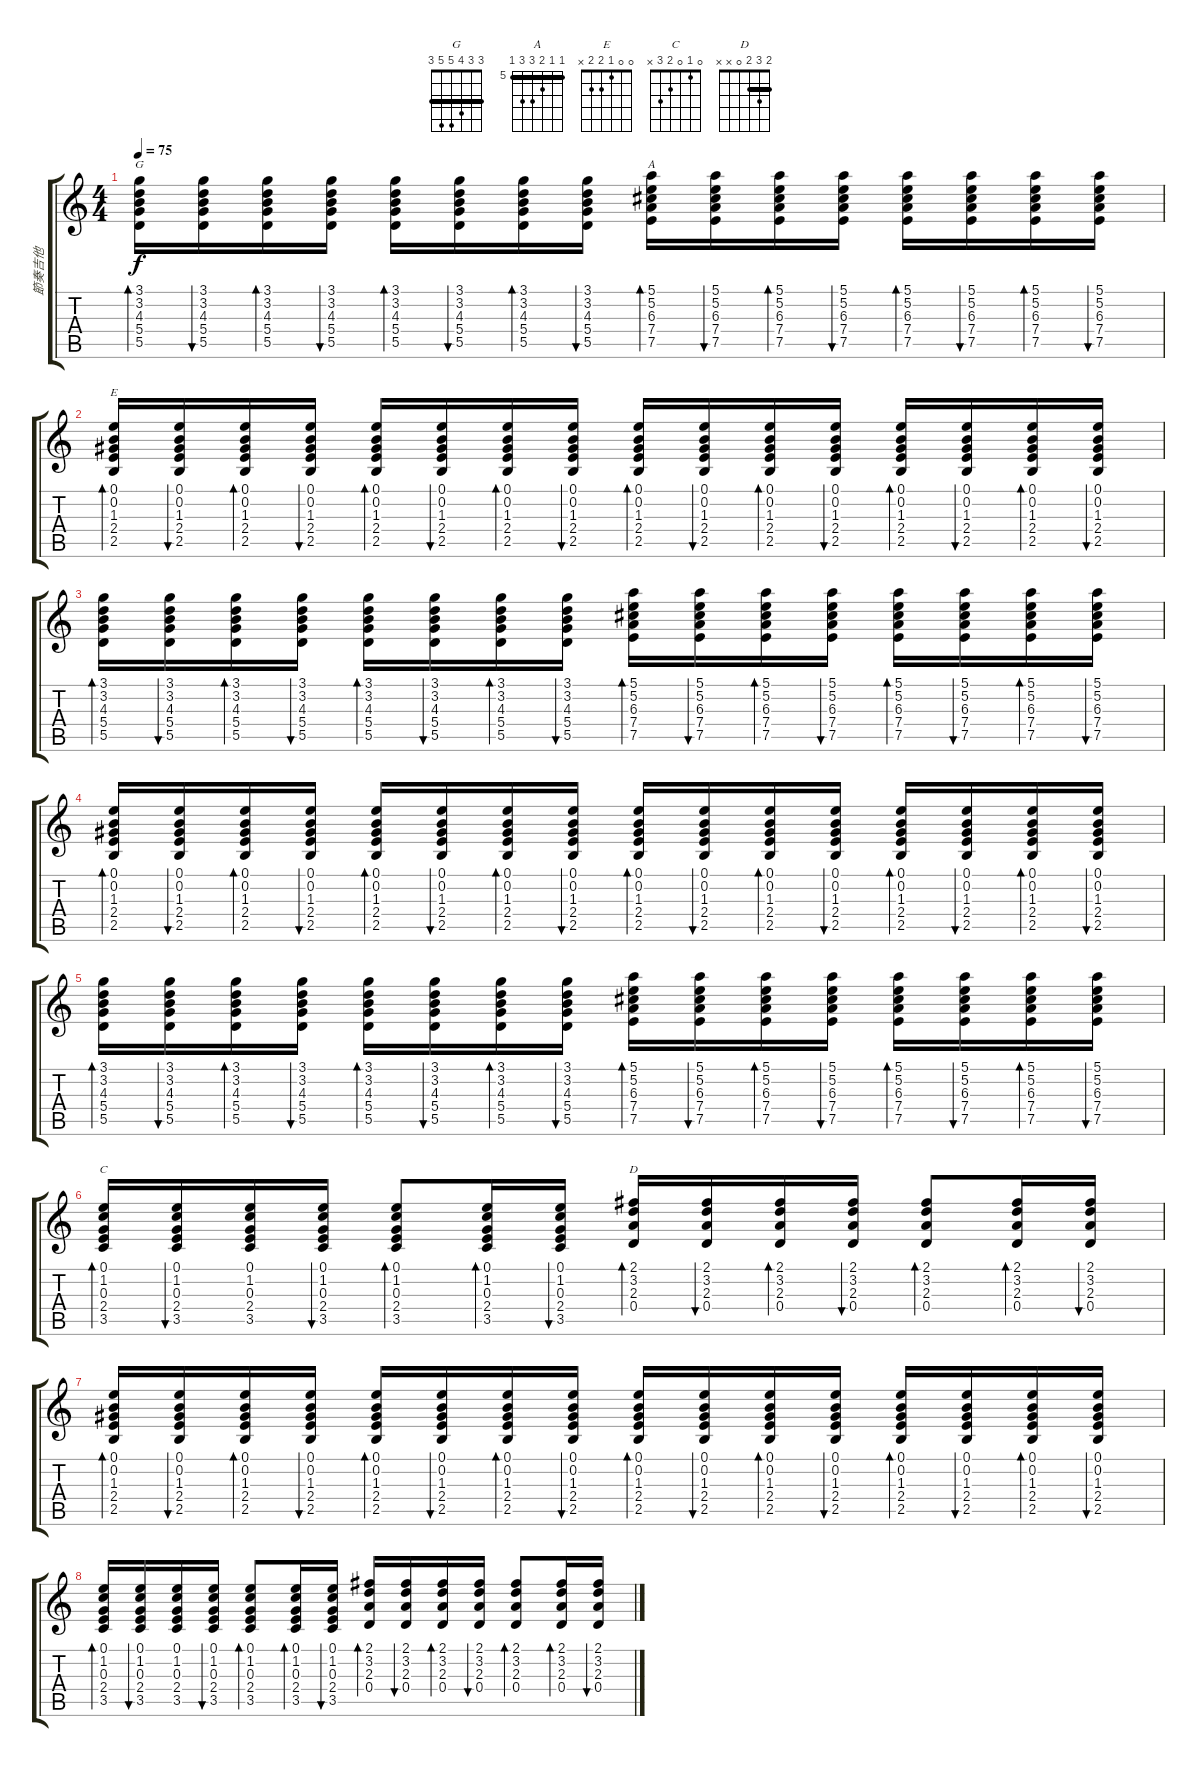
\track ("節奏吉他" "節奏吉他") {instrument acousticguitarsteel}
\staff {score tabs}
\tuning (E4 B3 G3 D3 A2 E2) {hide}
\chord ("G" 3 3 4 5 5 3) {barre 3}
\chord ("A" 5 5 6 7 7 5) {firstfret 5 barre 5}
\chord ("E" 0 0 1 2 2 x)
\chord ("C" 0 1 0 2 3 x)
\chord ("D" 2 3 2 0 x x) {barre 2}
\ts (4 4)
\tempo 75
\clef g2
\ks c
(3.1 3.2 4.3 5.4 5.5).16{bd 30 ch "G" dy f} (3.1 3.2 4.3 5.4 5.5).16{bu 30} (3.1 3.2 4.3 5.4 5.5).16{bd 30} (3.1 3.2 4.3 5.4 5.5).16{bu 30} (3.1 3.2 4.3 5.4 5.5).16{bd 30} (3.1 3.2 4.3 5.4 5.5).16{bu 30} (3.1 3.2 4.3 5.4 5.5).16{bd 30} (3.1 3.2 4.3 5.4 5.5).16{bu 30} (5.1 5.2 6.3 7.4 7.5).16{bd 30 ch "A"} (5.1 5.2 6.3 7.4 7.5).16{bu 30} (5.1 5.2 6.3 7.4 7.5).16{bd 30} (5.1 5.2 6.3 7.4 7.5).16{bu 30} (5.1 5.2 6.3 7.4 7.5).16{bd 30} (5.1 5.2 6.3 7.4 7.5).16{bu 30} (5.1 5.2 6.3 7.4 7.5).16{bd 30} (5.1 5.2 6.3 7.4 7.5).16{bu 30} |
(0.1 0.2 1.3 2.4 2.5).16{bd 30 ch "E"} (0.1 0.2 1.3 2.4 2.5).16{bu 30} (0.1 0.2 1.3 2.4 2.5).16{bd 30} (0.1 0.2 1.3 2.4 2.5).16{bu 30} (0.1 0.2 1.3 2.4 2.5).16{bd 30} (0.1 0.2 1.3 2.4 2.5).16{bu 30} (0.1 0.2 1.3 2.4 2.5).16{bd 30} (0.1 0.2 1.3 2.4 2.5).16{bu 30} (0.1 0.2 1.3 2.4 2.5).16{bd 30} (0.1 0.2 1.3 2.4 2.5).16{bu 30} (0.1 0.2 1.3 2.4 2.5).16{bd 30} (0.1 0.2 1.3 2.4 2.5).16{bu 30} (0.1 0.2 1.3 2.4 2.5).16{bd 30} (0.1 0.2 1.3 2.4 2.5).16{bu 30} (0.1 0.2 1.3 2.4 2.5).16{bd 30} (0.1 0.2 1.3 2.4 2.5).16{bu 30} |
(3.1 3.2 4.3 5.4 5.5).16{bd 30} (3.1 3.2 4.3 5.4 5.5).16{bu 30} (3.1 3.2 4.3 5.4 5.5).16{bd 30} (3.1 3.2 4.3 5.4 5.5).16{bu 30} (3.1 3.2 4.3 5.4 5.5).16{bd 30} (3.1 3.2 4.3 5.4 5.5).16{bu 30} (3.1 3.2 4.3 5.4 5.5).16{bd 30} (3.1 3.2 4.3 5.4 5.5).16{bu 30} (5.1 5.2 6.3 7.4 7.5).16{bd 30} (5.1 5.2 6.3 7.4 7.5).16{bu 30} (5.1 5.2 6.3 7.4 7.5).16{bd 30} (5.1 5.2 6.3 7.4 7.5).16{bu 30} (5.1 5.2 6.3 7.4 7.5).16{bd 30} (5.1 5.2 6.3 7.4 7.5).16{bu 30} (5.1 5.2 6.3 7.4 7.5).16{bd 30} (5.1 5.2 6.3 7.4 7.5).16{bu 30} |
(0.1 0.2 1.3 2.4 2.5).16{bd 30} (0.1 0.2 1.3 2.4 2.5).16{bu 30} (0.1 0.2 1.3 2.4 2.5).16{bd 30} (0.1 0.2 1.3 2.4 2.5).16{bu 30} (0.1 0.2 1.3 2.4 2.5).16{bd 30} (0.1 0.2 1.3 2.4 2.5).16{bu 30} (0.1 0.2 1.3 2.4 2.5).16{bd 30} (0.1 0.2 1.3 2.4 2.5).16{bu 30} (0.1 0.2 1.3 2.4 2.5).16{bd 30} (0.1 0.2 1.3 2.4 2.5).16{bu 30} (0.1 0.2 1.3 2.4 2.5).16{bd 30} (0.1 0.2 1.3 2.4 2.5).16{bu 30} (0.1 0.2 1.3 2.4 2.5).16{bd 30} (0.1 0.2 1.3 2.4 2.5).16{bu 30} (0.1 0.2 1.3 2.4 2.5).16{bd 30} (0.1 0.2 1.3 2.4 2.5).16{bu 30} |
(3.1 3.2 4.3 5.4 5.5).16{bd 30} (3.1 3.2 4.3 5.4 5.5).16{bu 30} (3.1 3.2 4.3 5.4 5.5).16{bd 30} (3.1 3.2 4.3 5.4 5.5).16{bu 30} (3.1 3.2 4.3 5.4 5.5).16{bd 30} (3.1 3.2 4.3 5.4 5.5).16{bu 30} (3.1 3.2 4.3 5.4 5.5).16{bd 30} (3.1 3.2 4.3 5.4 5.5).16{bu 30} (5.1 5.2 6.3 7.4 7.5).16{bd 30} (5.1 5.2 6.3 7.4 7.5).16{bu 30} (5.1 5.2 6.3 7.4 7.5).16{bd 30} (5.1 5.2 6.3 7.4 7.5).16{bu 30} (5.1 5.2 6.3 7.4 7.5).16{bd 30} (5.1 5.2 6.3 7.4 7.5).16{bu 30} (5.1 5.2 6.3 7.4 7.5).16{bd 30} (5.1 5.2 6.3 7.4 7.5).16{bu 30} |
\section ("" "")
(0.1 1.2 0.3 2.4 3.5).16{bd 30 ch "C" volume 6} (0.1 1.2 0.3 2.4 3.5).16{bu 30} (0.1 1.2 0.3 2.4 3.5).16 (0.1 1.2 0.3 2.4 3.5).16{bu 30} (0.1 1.2 0.3 2.4 3.5).8{bd 30} (0.1 1.2 0.3 2.4 3.5).16{bd 30} (0.1 1.2 0.3 2.4 3.5).16{bu 30} (2.1 3.2 2.3 0.4).16{bd 30 ch "D"} (2.1 3.2 2.3 0.4).16{bu 30} (2.1 3.2 2.3 0.4).16{bd 30} (2.1 3.2 2.3 0.4).16{bu 30} (2.1 3.2 2.3 0.4).8{bd 30} (2.1 3.2 2.3 0.4).16{bd 30} (2.1 3.2 2.3 0.4).16{bu 30} |
(0.1 0.2 1.3 2.4 2.5).16{bd 30} (0.1 0.2 1.3 2.4 2.5).16{bu 30} (0.1 0.2 1.3 2.4 2.5).16{bd 30} (0.1 0.2 1.3 2.4 2.5).16{bu 30} (0.1 0.2 1.3 2.4 2.5).16{bd 30} (0.1 0.2 1.3 2.4 2.5).16{bu 30} (0.1 0.2 1.3 2.4 2.5).16{bd 30} (0.1 0.2 1.3 2.4 2.5).16{bu 30} (0.1 0.2 1.3 2.4 2.5).16{bd 30} (0.1 0.2 1.3 2.4 2.5).16{bu 30} (0.1 0.2 1.3 2.4 2.5).16{bd 30} (0.1 0.2 1.3 2.4 2.5).16{bu 30} (0.1 0.2 1.3 2.4 2.5).16{bd 30} (0.1 0.2 1.3 2.4 2.5).16{bu 30} (0.1 0.2 1.3 2.4 2.5).16{bd 30} (0.1 0.2 1.3 2.4 2.5).16{bu 30} |
(0.1 1.2 0.3 2.4 3.5).16{bd 30} (0.1 1.2 0.3 2.4 3.5).16{bu 30} (0.1 1.2 0.3 2.4 3.5).16 (0.1 1.2 0.3 2.4 3.5).16{bu 30} (0.1 1.2 0.3 2.4 3.5).8{bd 30} (0.1 1.2 0.3 2.4 3.5).16{bd 30} (0.1 1.2 0.3 2.4 3.5).16{bu 30} (2.1 3.2 2.3 0.4).16{bd 30} (2.1 3.2 2.3 0.4).16{bu 30} (2.1 3.2 2.3 0.4).16{bd 30} (2.1 3.2 2.3 0.4).16{bu 30} (2.1 3.2 2.3 0.4).8{bd 30} (2.1 3.2 2.3 0.4).16{bd 30} (2.1 3.2 2.3 0.4).16{bu 30}
